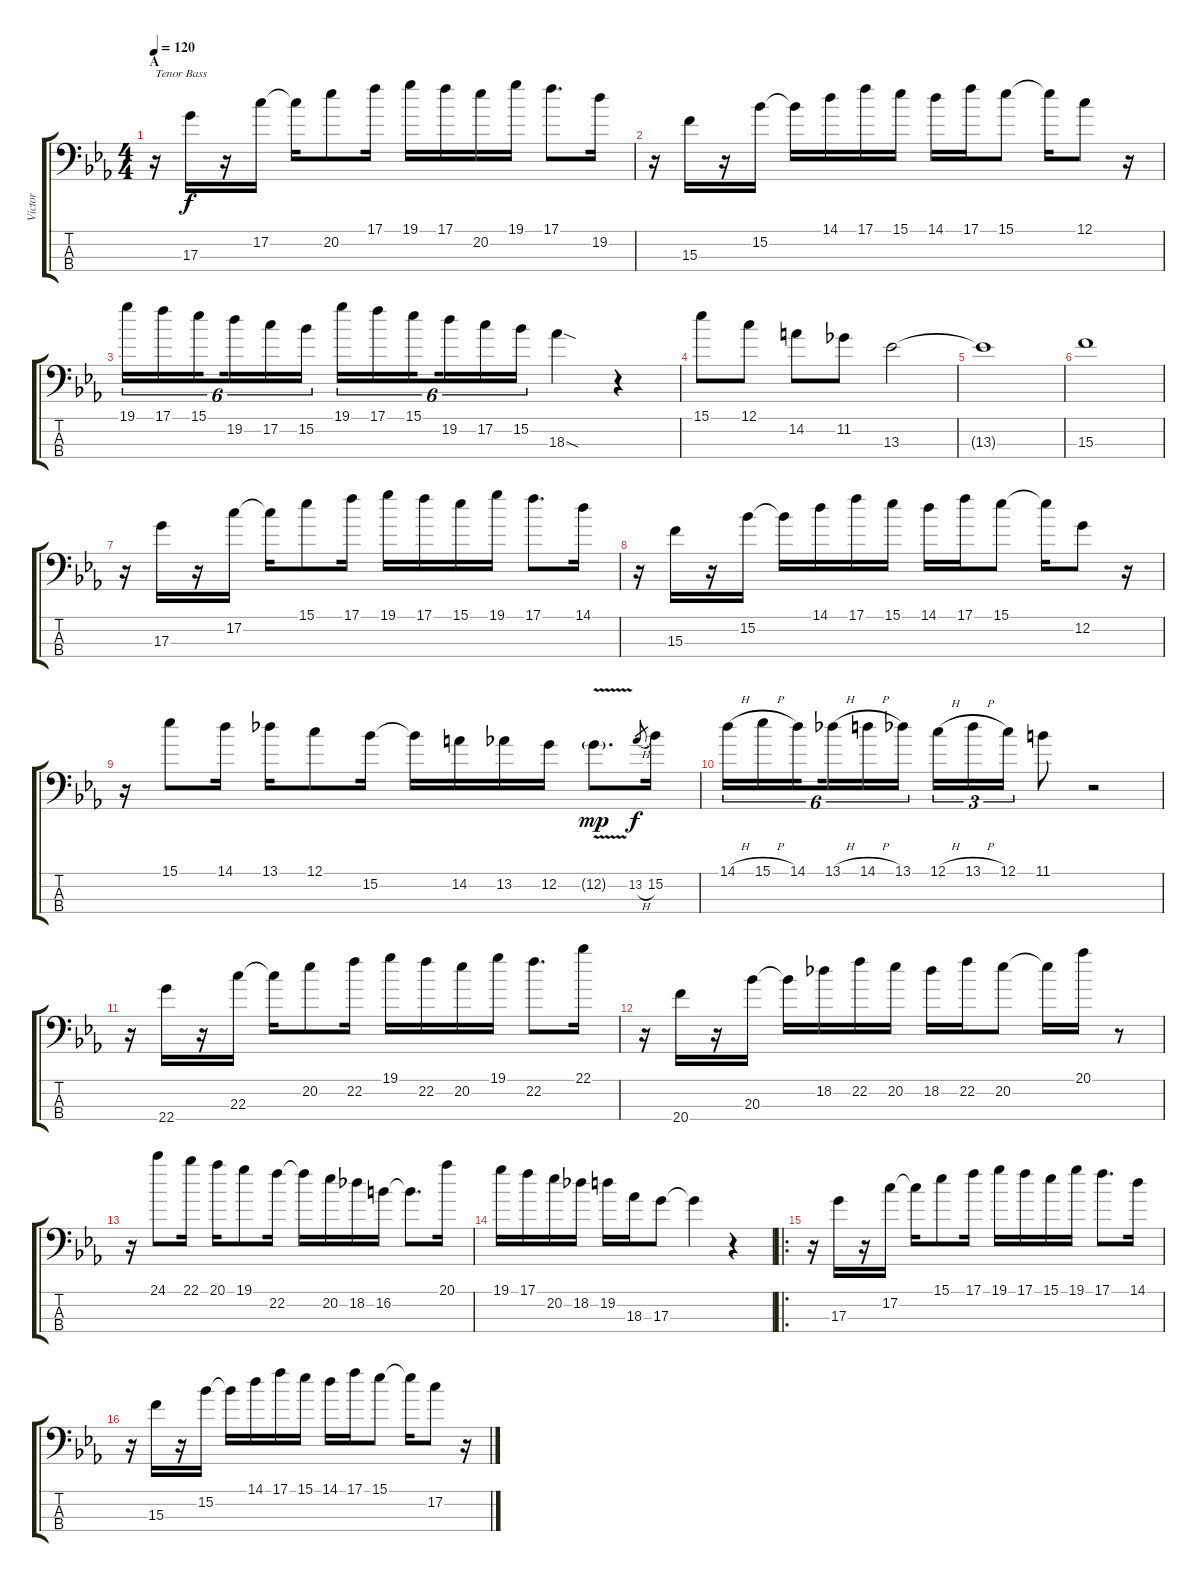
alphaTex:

\track ("Victor" "Victor") {instrument electricbassfinger}
\staff {score tabs}
\tuning (C3 G2 D2 A1) {hide}
\ts (4 4)
\section ("" "A")
\tempo 120
\clef f4
\ks eb
r.16{txt "Tenor Bass" dy f instrument electricbassfinger} 17.3.16 r.16 17.2.16 17.2{t}.16 20.2.8 17.1.16 19.1.16 17.1.16 20.2.16 19.1.16 17.1.8{d} 19.2.16 |
r.16 15.3.16 r.16 15.2.16 15.2{t}.16 14.1.16 17.1.16 15.1.16 14.1.16 17.1.16 15.1.8 15.1{t}.16 12.1.8 r.16 |
19.1.16{tu (6 4)} 17.1.16{tu (6 4)} 15.1.16{tu (6 4) beam splitsecondary} 19.2.16{tu (6 4)} 17.2.16{tu (6 4)} 15.2.16{tu (6 4)} 19.1.16{tu (6 4)} 17.1.16{tu (6 4)} 15.1.16{tu (6 4) beam splitsecondary} 19.2.16{tu (6 4)} 17.2.16{tu (6 4)} 15.2.16{tu (6 4)} 18.3{sod}.4 r.4 |
15.1.8 12.1.8 14.2.8 11.2.8 13.3.2 |
13.3{t}.1 |
15.3.1 |
r.16 17.3.16 r.16 17.2.16 17.2{t}.16 15.1.8 17.1.16 19.1.16 17.1.16 15.1.16 19.1.16 17.1.8{d} 14.1.16 |
r.16 15.3.16 r.16 15.2.16 15.2{t}.16 14.1.16 17.1.16 15.1.16 14.1.16 17.1.16 15.1.8 15.1{t}.16 12.2.8 r.16 |
r.16 15.1.8 14.1.16 13.1.16 12.1.8 15.2.16 15.2{t}.16 14.2.16 13.2.16 12.2.16 12.2{v g}.8{d dy mp} 13.2{h}.8{gr dy f} 15.2.16 |
14.1{h}.16{tu (6 4)} 15.1{h}.16{tu (6 4)} 14.1.16{tu (6 4) beam splitsecondary} 13.1{h}.16{tu (6 4)} 14.1{h}.16{tu (6 4)} 13.1.16{tu (6 4)} 12.1{h}.16{tu (3 2)} 13.1{h}.16{tu (3 2)} 12.1.16{tu (3 2)} 11.1.8 r.2 |
r.16 22.4.16 r.16 22.3.16 22.3{t}.16 20.2.8 22.2.16 19.1.16 22.2.16 20.2.16 19.1.16 22.2.8{d} 22.1.16 |
r.16 20.4.16 r.16 20.3.16 20.3{t}.16 18.2.16 22.2.16 20.2.16 18.2.16 22.2.16 20.2.8 20.2{t}.16 20.1.16 r.8 |
r.16 24.1.8 22.1.16 20.1.16 19.1.8 22.2.16 22.2{t}.16 20.2.16 18.2.16 16.2.16 16.2{t}.8{d} 20.1.16 |
19.1.16 17.1.16 20.2.16 18.2.16 19.2.16 18.3.16 17.3.8 17.3{t}.4 r.4 |
\ro
r.16{instrument electricbassfinger} 17.3.16 r.16 17.2.16 17.2{t}.16 15.1.8 17.1.16 19.1.16 17.1.16 15.1.16 19.1.16 17.1.8{d} 14.1.16 |
r.16 15.3.16 r.16 15.2.16 15.2{t}.16 14.1.16 17.1.16 15.1.16 14.1.16 17.1.16 15.1.8 15.1{t}.16 17.2.8 r.16
